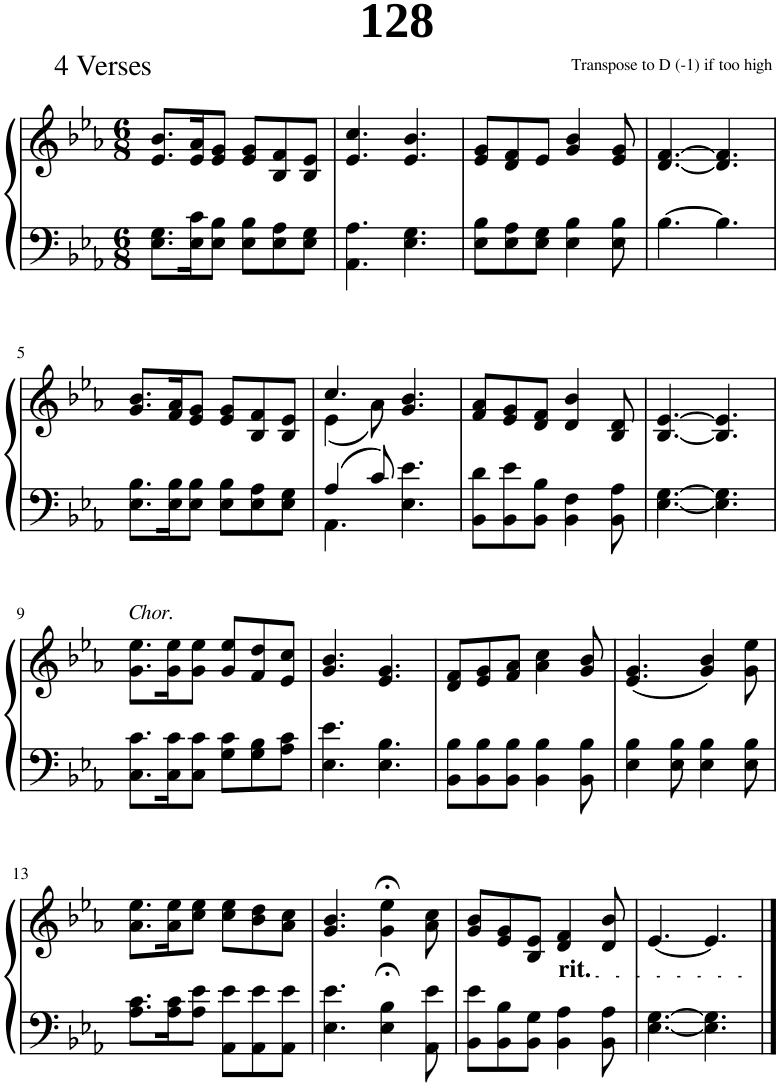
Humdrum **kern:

**kern	**kern
*part1	*part1
*staff2	*staff1
*I"Piano	*
*I'Pno.	*
*clefF4	*clefG2
*k[b-e-a-]	*k[b-e-a-]
*M6/8	*M6/8
=1	=1
8.E-\ 8.G\L	8.e-/ 8.b-/L
16E-\ 16c\K	16e-/ 16a-/K
8E-\ 8B-\J	8e-/ 8g/J
8E-\ 8B-\L	8e-/ 8g/L
8E-\ 8A-\	8B-/ 8f/
8E-\ 8G\J	8B-/ 8e-/J
=2	=2
4.AA-\ 4.A-\	4.e-/ 4.cc/
4.E-\ 4.G\	4.e-/ 4.b-/
=3	=3
8E-\ 8B-\L	8e-/ 8g/L
8E-\ 8A-\	8d/ 8f/
8E-\ 8G\J	8e-/J
4E-\ 4B-\	4g/ 4b-/
8E-\ 8B-\	8e-/ 8g/
=4	=4
[4.B-\	[4.d/ [4.f/
4.B-\]	4.d/] 4.f/]
!!LO:LB:g=z
=5	=5
8.E-\ 8.B-\L	8.g/ 8.b-/L
16E-\ 16B-\K	16f/ 16a-/K
8E-\ 8B-\J	8e-/ 8g/J
8E-\ 8B-\L	8e-/ 8g/L
8E-\ 8A-\	8B-/ 8f/
8E-\ 8G\J	8B-/ 8e-/J
=6	=6
*^	*^
4A-/	4.AA-\	4.cc/	(4e-\
8c/	.	.	8a-\)
4.E-\ 4.e-\	4.ryy	4.g/ 4.b-/	4.ryy
*v	*v	*	*
*	*v	*v
=7	=7
8BB-\ 8d\L	8f/ 8a-/L
8BB-\ 8e-\	8e-/ 8g/
8BB-\ 8B-\J	8d/ 8f/J
4BB-\ 4F\	4d/ 4b-/
8BB-\ 8A-\	8B-/ 8d/
=8	=8
[4.E-\ [4.G\	[4.B-/ [4.e-/
4.E-\] 4.G\]	4.B-/] 4.e-/]
!!LO:LB:g=z
=9	=9
!	!LO:TX:a:i:t=Chor.
8.C\ 8.c\L	8.g\ 8.ee-\L
16C\ 16c\K	16g\ 16ee-\K
8C\ 8c\J	8g\ 8ee-\J
8G\ 8c\L	8g/ 8ee-/L
8G\ 8B-\	8f/ 8dd/
8A-\ 8c\J	8e-/ 8cc/J
=10	=10
4.E-\ 4.e-\	4.g/ 4.b-/
4.E-\ 4.B-\	4.e-/ 4.g/
=11	=11
8BB-\ 8B-\L	8d/ 8f/L
8BB-\ 8B-\	8e-/ 8g/
8BB-\ 8B-\J	8f/ 8a-/J
4BB-\ 4B-\	4a-\ 4cc\
8BB-\ 8B-\	8g/ 8b-/
=12	=12
4E-\ 4B-\	(4.e-/ 4.g/
8E-\ 8B-\	.
4E-\ 4B-\	4g/ 4b-/)
8E-\ 8B-\	8g\ 8ee-\
!!LO:LB:g=z
=13	=13
8.A-\ 8.c\L	8.a-\ 8.ee-\L
16A-\ 16c\K	16a-\ 16ee-\K
8A-\ 8e-\J	8cc\ 8ee-\J
8AA-\ 8e-\L	8cc\ 8ee-\L
8AA-\ 8e-\	8b-\ 8dd\
8AA-\ 8e-\J	8a-\ 8cc\J
=14	=14
4.E-\ 4.e-\	4.g/ 4.b-/
4E-\;< 4B-\;<	4g\;< 4ee-\;<
8AA-\ 8e-\	8a-\ 8cc\
=15	=15
8BB-\ 8e-\L	8g/ 8b-/L
8BB-\ 8B-\	8e-/ 8g/
8BB-\ 8G\J	8B-/ 8e-/J
!	!LO:TX:b:t=rit.
4BB-\ 4A-\	4d/ 4f/
8BB-\ 8A-\	8d/ 8b-/
=16	=16
[4.E-\ [4.G\	[4.e-/
4.E-\] 4.G\]	4.e-/]
==	==
*-	*-
